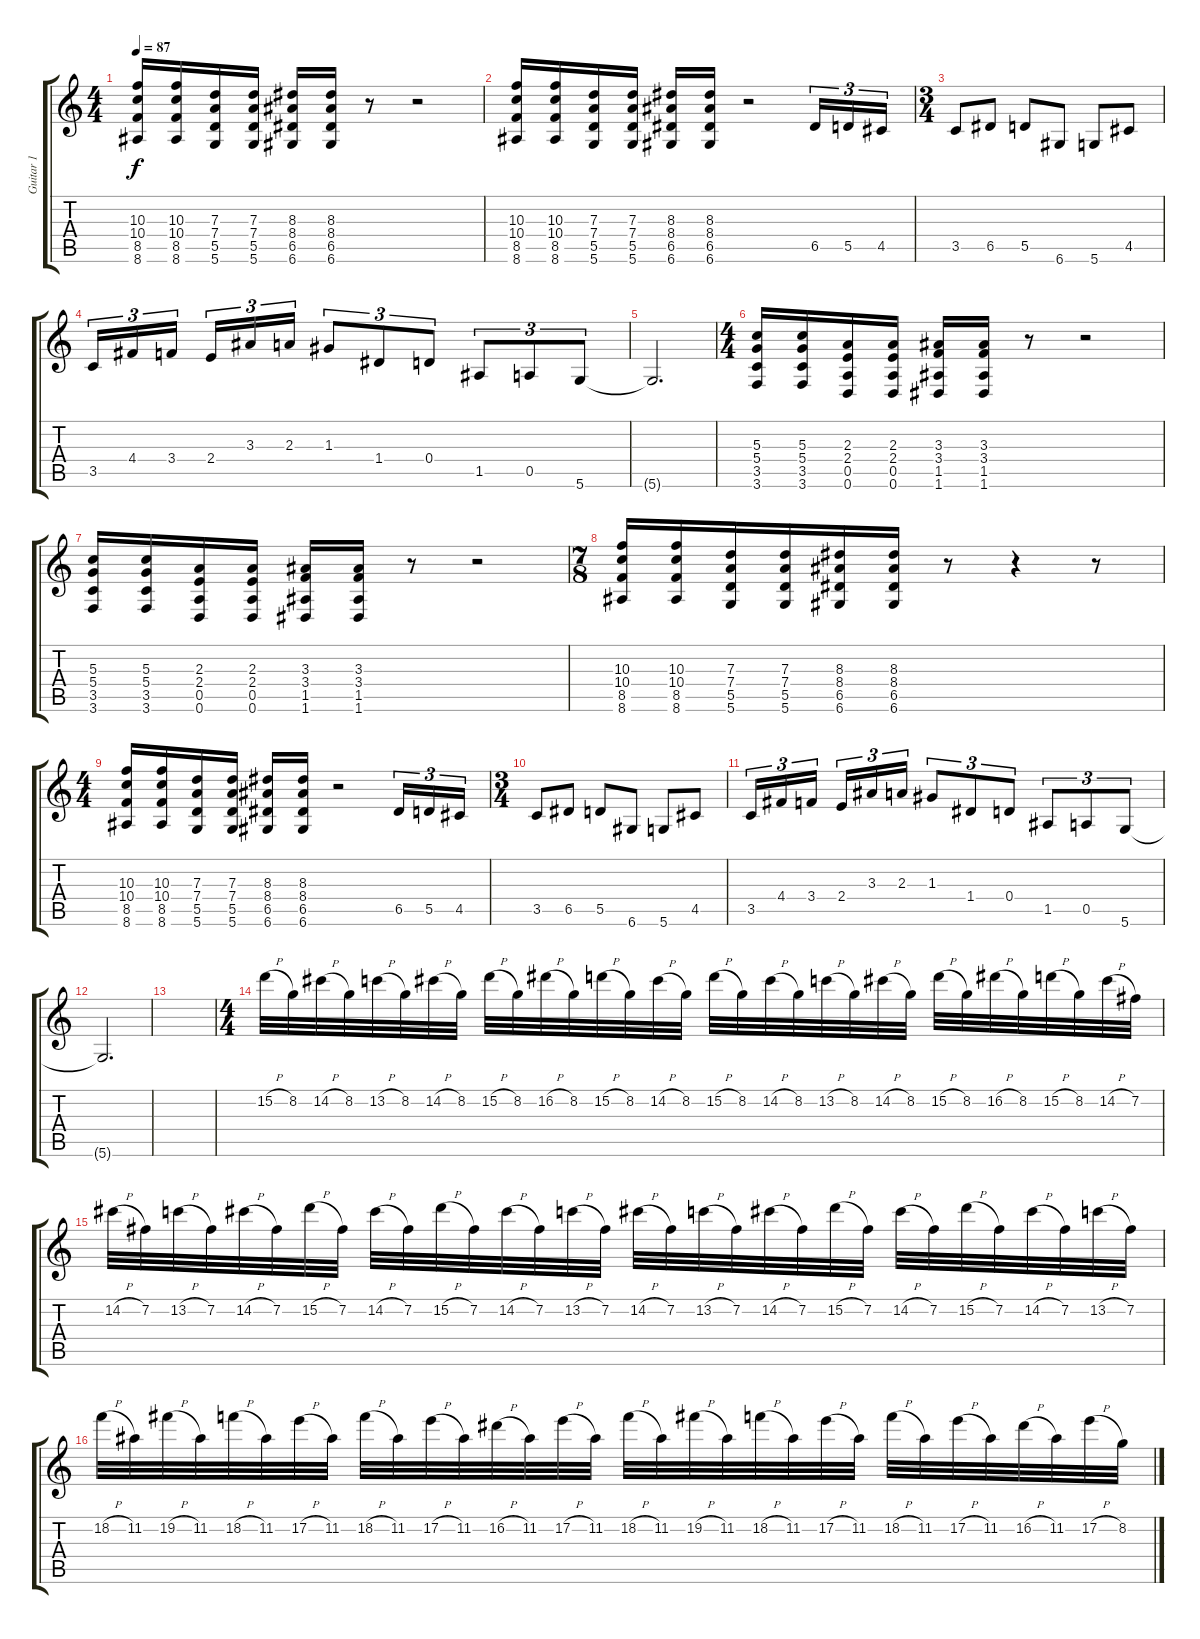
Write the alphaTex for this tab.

\track ("Guitar 1" "Guitar 1") {instrument distortionguitar}
\staff {score tabs}
\tuning (E4 B3 G3 D3 A2 D2) {hide}
\ts (4 4)
\tempo 87
\clef g2
\ks c
(10.3 10.4 8.5 8.6).16{dy f} (10.3 10.4 8.5 8.6).16 (7.3 7.4 5.5 5.6).16 (7.3 7.4 5.5 5.6).16 (8.3 8.4 6.5 6.6).16 (8.3 8.4 6.5 6.6).16 r.8 r.2 |
(10.3 10.4 8.5 8.6).16 (10.3 10.4 8.5 8.6).16 (7.3 7.4 5.5 5.6).16 (7.3 7.4 5.5 5.6).16 (8.3 8.4 6.5 6.6).16 (8.3 8.4 6.5 6.6).16 r.2 6.5.16{tu (3 2)} 5.5.16{tu (3 2)} 4.5.16{tu (3 2)} |
\ts (3 4)
3.5.8 6.5.8 5.5.8 6.6.8 5.6.8 4.5.8 |
3.5.16{tu (3 2)} 4.4.16{tu (3 2)} 3.4.16{tu (3 2) beam splitsecondary} 2.4.16{tu (3 2)} 3.3.16{tu (3 2)} 2.3.16{tu (3 2)} 1.3.8{tu (3 2)} 1.4.8{tu (3 2)} 0.4.8{tu (3 2)} 1.5.8{tu (3 2)} 0.5.8{tu (3 2)} 5.6.8{tu (3 2)} |
5.6{t}.2{d} |
\ts (4 4)
(5.3 5.4 3.5 3.6).16 (5.3 5.4 3.5 3.6).16 (2.3 2.4 0.5 0.6).16 (2.3 2.4 0.5 0.6).16 (3.3 3.4 1.5 1.6).16 (3.3 3.4 1.5 1.6).16 r.8 r.2 |
(5.3 5.4 3.5 3.6).16 (5.3 5.4 3.5 3.6).16 (2.3 2.4 0.5 0.6).16 (2.3 2.4 0.5 0.6).16 (3.3 3.4 1.5 1.6).16 (3.3 3.4 1.5 1.6).16 r.8 r.2 |
\ts (7 8)
(10.3 10.4 8.5 8.6).16 (10.3 10.4 8.5 8.6).16 (7.3 7.4 5.5 5.6).16 (7.3 7.4 5.5 5.6).16 (8.3 8.4 6.5 6.6).16 (8.3 8.4 6.5 6.6).16 r.8 r.4 r.8 |
\ts (4 4)
(10.3 10.4 8.5 8.6).16 (10.3 10.4 8.5 8.6).16 (7.3 7.4 5.5 5.6).16 (7.3 7.4 5.5 5.6).16 (8.3 8.4 6.5 6.6).16 (8.3 8.4 6.5 6.6).16 r.2 6.5.16{tu (3 2)} 5.5.16{tu (3 2)} 4.5.16{tu (3 2)} |
\ts (3 4)
3.5.8 6.5.8 5.5.8 6.6.8 5.6.8 4.5.8 |
3.5.16{tu (3 2)} 4.4.16{tu (3 2)} 3.4.16{tu (3 2) beam splitsecondary} 2.4.16{tu (3 2)} 3.3.16{tu (3 2)} 2.3.16{tu (3 2)} 1.3.8{tu (3 2)} 1.4.8{tu (3 2)} 0.4.8{tu (3 2)} 1.5.8{tu (3 2)} 0.5.8{tu (3 2)} 5.6.8{tu (3 2)} |
5.6{t}.2{d} |
|
\ts (4 4)
15.2{h}.32{volume 16} 8.2.32 14.2{h}.32 8.2.32 13.2{h}.32 8.2.32 14.2{h}.32 8.2.32 15.2{h}.32 8.2.32 16.2{h}.32 8.2.32 15.2{h}.32 8.2.32 14.2{h}.32 8.2.32 15.2{h}.32 8.2.32 14.2{h}.32 8.2.32 13.2{h}.32 8.2.32 14.2{h}.32 8.2.32 15.2{h}.32 8.2.32 16.2{h}.32 8.2.32 15.2{h}.32 8.2.32 14.2{h}.32 7.2.32 |
14.2{h}.32 7.2.32 13.2{h}.32 7.2.32 14.2{h}.32 7.2.32 15.2{h}.32 7.2.32 14.2{h}.32 7.2.32 15.2{h}.32 7.2.32 14.2{h}.32 7.2.32 13.2{h}.32 7.2.32 14.2{h}.32 7.2.32 13.2{h}.32 7.2.32 14.2{h}.32 7.2.32 15.2{h}.32 7.2.32 14.2{h}.32 7.2.32 15.2{h}.32 7.2.32 14.2{h}.32 7.2.32 13.2{h}.32 7.2.32 |
18.2{h}.32 11.2.32 19.2{h}.32 11.2.32 18.2{h}.32 11.2.32 17.2{h}.32 11.2.32 18.2{h}.32 11.2.32 17.2{h}.32 11.2.32 16.2{h}.32 11.2.32 17.2{h}.32 11.2.32 18.2{h}.32 11.2.32 19.2{h}.32 11.2.32 18.2{h}.32 11.2.32 17.2{h}.32 11.2.32 18.2{h}.32 11.2.32 17.2{h}.32 11.2.32 16.2{h}.32 11.2.32 17.2{h}.32 8.2.32
